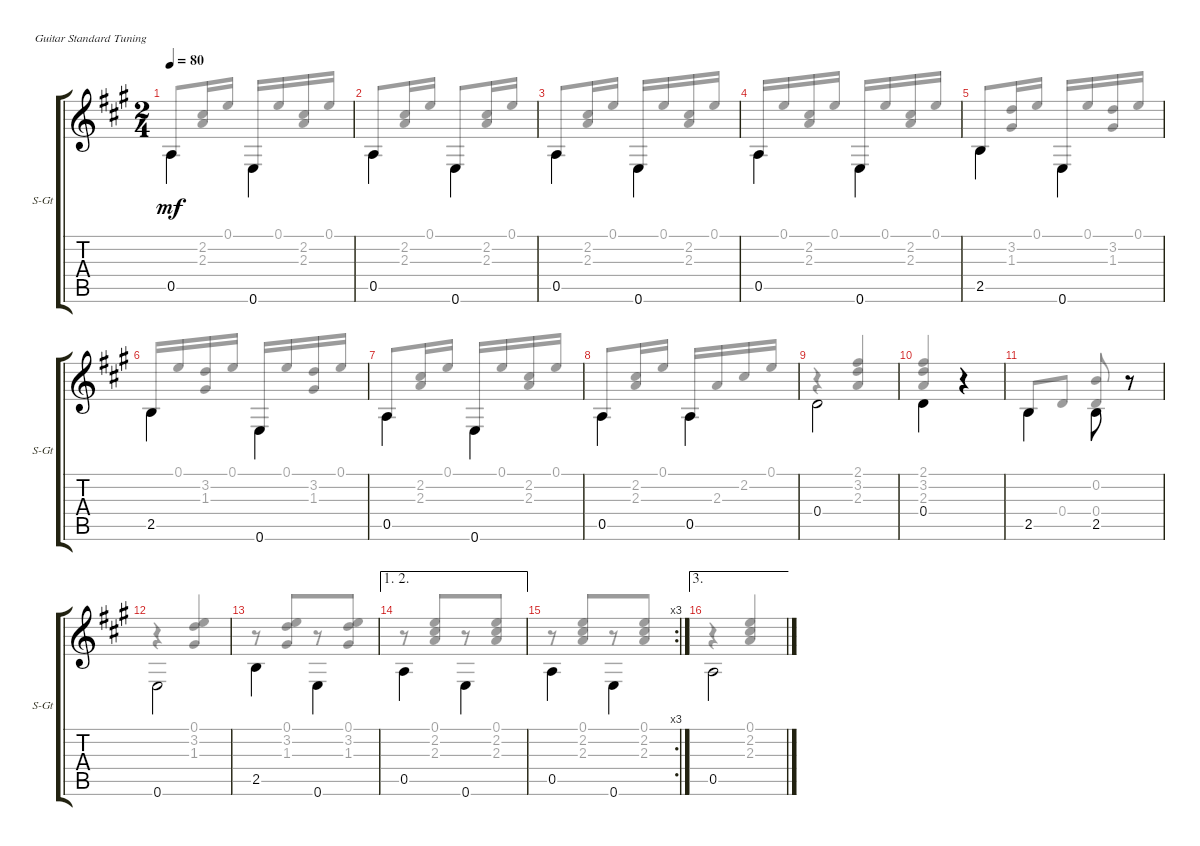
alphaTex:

\defaultSystemsLayout 4
\bracketExtendMode groupsimilarinstruments
\useSystemSignSeparator
\singleTrackTrackNamePolicy allsystems
\multiTrackTrackNamePolicy allsystems
\firstSystemTrackNameOrientation horizontal
\otherSystemsTrackNameOrientation horizontal
\track ("Steel Guitar" "S-Gt") {instrument acousticguitarsteel}
\staff {score tabs}
\tuning (E4 B3 G3 D3 A2 E2)
\voice
\ts (2 4)
\tempo 80
\clef g2
\ks a
0.5.4{dy mf beam invert} 0.6.4{beam invert} |
0.5.4{beam invert} 0.6.4{beam invert} |
0.5.4{beam invert} 0.6.4{beam invert} |
0.5.4{beam invert} 0.6.4{beam invert} |
2.5.4{beam invert} 0.6.4{beam invert} |
2.5.4{beam invert} 0.6.4{beam invert} |
0.5.4{beam invert} 0.6.4{beam invert} |
0.5.4{beam invert} 0.5.4{beam invert} |
0.4.2{beam invert} |
0.4.4{beam invert} r.4{beam invert} |
2.5.4{beam invert} 2.5.8{beam invert} r.8{beam invert} |
0.6.2{beam invert} |
2.5.4{beam invert} 0.6.4{beam invert} |
\ae (1 2)
0.5.4{beam invert} 0.6.4{beam invert} |
\rc 3
0.5.4{beam invert} 0.6.4{beam invert} |
\ae 3
0.5.2{beam invert}
\voice
\clef g2
\ottava regular
\simile none
\ks a
0.5.8{dy mf beam invert} (2.3 2.2).16 0.1.16 0.6.16 0.1.16 (2.2 2.3).16 0.1.16{beam invert} |
0.5.8{beam invert} (2.3 2.2).16 0.1.16 0.6.8{beam invert} (2.3 2.2).16 0.1.16 |
0.5.8{beam invert} (2.3 2.2).16 0.1.16 0.6.16 0.1.16 (2.2 2.3).16 0.1.16{beam invert} |
0.5.16{beam invert} 0.1.16 (2.3 2.2).16 0.1.16 0.6.16 0.1.16 (2.2 2.3).16 0.1.16{beam invert} |
2.5.8{beam invert} (1.3 3.2).16{beam invert} 0.1.16{beam invert} 0.6.16 0.1.16{beam invert} (3.2 1.3).16{beam invert} 0.1.16{beam invert} |
2.5.16 0.1.16{beam invert} (3.2 1.3).16{beam invert} 0.1.16{beam invert} 0.6.16 0.1.16{beam invert} (3.2 1.3).16{beam invert} 0.1.16{beam invert} |
0.5.8{beam invert} (2.3 2.2).16 0.1.16 0.6.16 0.1.16 (2.2 2.3).16 0.1.16{beam invert} |
0.5.8{beam invert} (2.3 2.2).16 0.1.16 0.5.16 2.3.16 2.2.16 0.1.16{beam invert} |
r.4{beam invert} (2.3 3.2 2.1).4{beam invert} |
(2.1 3.2 2.3).4{beam invert} r.4{beam invert} |
2.5.8 0.4.8{beam invert} (0.4 0.2).8{beam invert} r.8{beam invert} |
r.4{beam invert} (1.3 3.2 0.1).4{beam invert} |
r.8{beam merge} (1.3 3.2 0.1).8{beam merge} r.8{beam invert beam merge} (1.3 3.2 0.1).8{beam invert beam merge} |
r.8{beam merge} (2.3 2.2 0.1).8{beam invert beam merge} r.8{beam merge} (0.1 2.2 2.3).8{beam merge} |
r.8{beam merge} (2.3 2.2 0.1).8{beam invert beam merge} r.8{beam merge} (0.1 2.2 2.3).8{beam merge} |
r.4 (2.3 2.2 0.1).4{beam invert}
